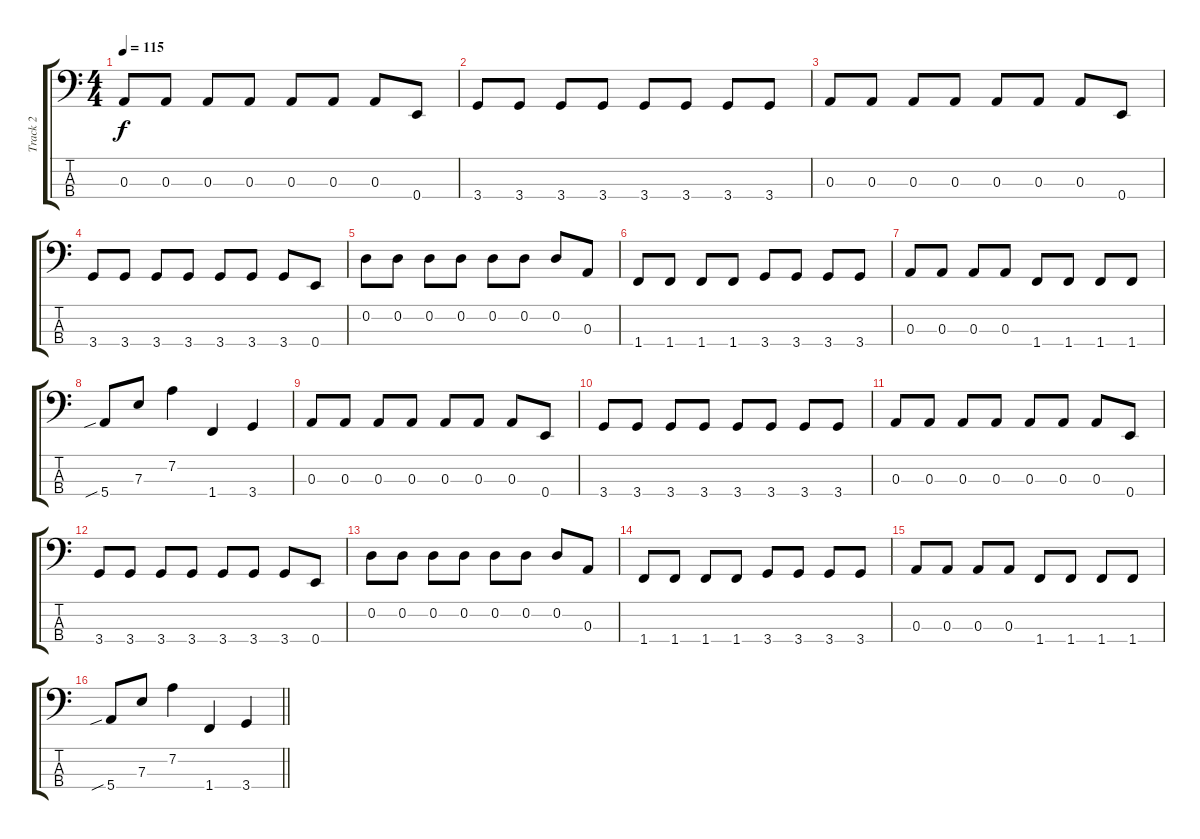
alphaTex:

\track ("Track 2" "Track 2") {instrument electricbasspick}
\staff {score tabs}
\tuning (G2 D2 A1 E1) {hide}
\ts (4 4)
\tempo 115
\clef f4
\ks c
0.3.8{dy f} 0.3.8 0.3.8 0.3.8 0.3.8 0.3.8 0.3.8 0.4.8 |
3.4.8 3.4.8 3.4.8 3.4.8 3.4.8 3.4.8 3.4.8 3.4.8 |
0.3.8 0.3.8 0.3.8 0.3.8 0.3.8 0.3.8 0.3.8 0.4.8 |
3.4.8 3.4.8 3.4.8 3.4.8 3.4.8 3.4.8 3.4.8 0.4.8 |
0.2.8 0.2.8 0.2.8 0.2.8 0.2.8 0.2.8 0.2.8 0.3.8 |
1.4.8 1.4.8 1.4.8 1.4.8 3.4.8 3.4.8 3.4.8 3.4.8 |
0.3.8 0.3.8 0.3.8 0.3.8 1.4.8 1.4.8 1.4.8 1.4.8 |
5.4{sib}.8 7.3.8 7.2.4 1.4.4 3.4.4 |
0.3.8 0.3.8 0.3.8 0.3.8 0.3.8 0.3.8 0.3.8 0.4.8 |
3.4.8 3.4.8 3.4.8 3.4.8 3.4.8 3.4.8 3.4.8 3.4.8 |
0.3.8 0.3.8 0.3.8 0.3.8 0.3.8 0.3.8 0.3.8 0.4.8 |
3.4.8 3.4.8 3.4.8 3.4.8 3.4.8 3.4.8 3.4.8 0.4.8 |
0.2.8 0.2.8 0.2.8 0.2.8 0.2.8 0.2.8 0.2.8 0.3.8 |
1.4.8 1.4.8 1.4.8 1.4.8 3.4.8 3.4.8 3.4.8 3.4.8 |
0.3.8 0.3.8 0.3.8 0.3.8 1.4.8 1.4.8 1.4.8 1.4.8 |
\barLineRight lightlight
5.4{sib}.8 7.3.8 7.2.4 1.4.4 3.4.4
